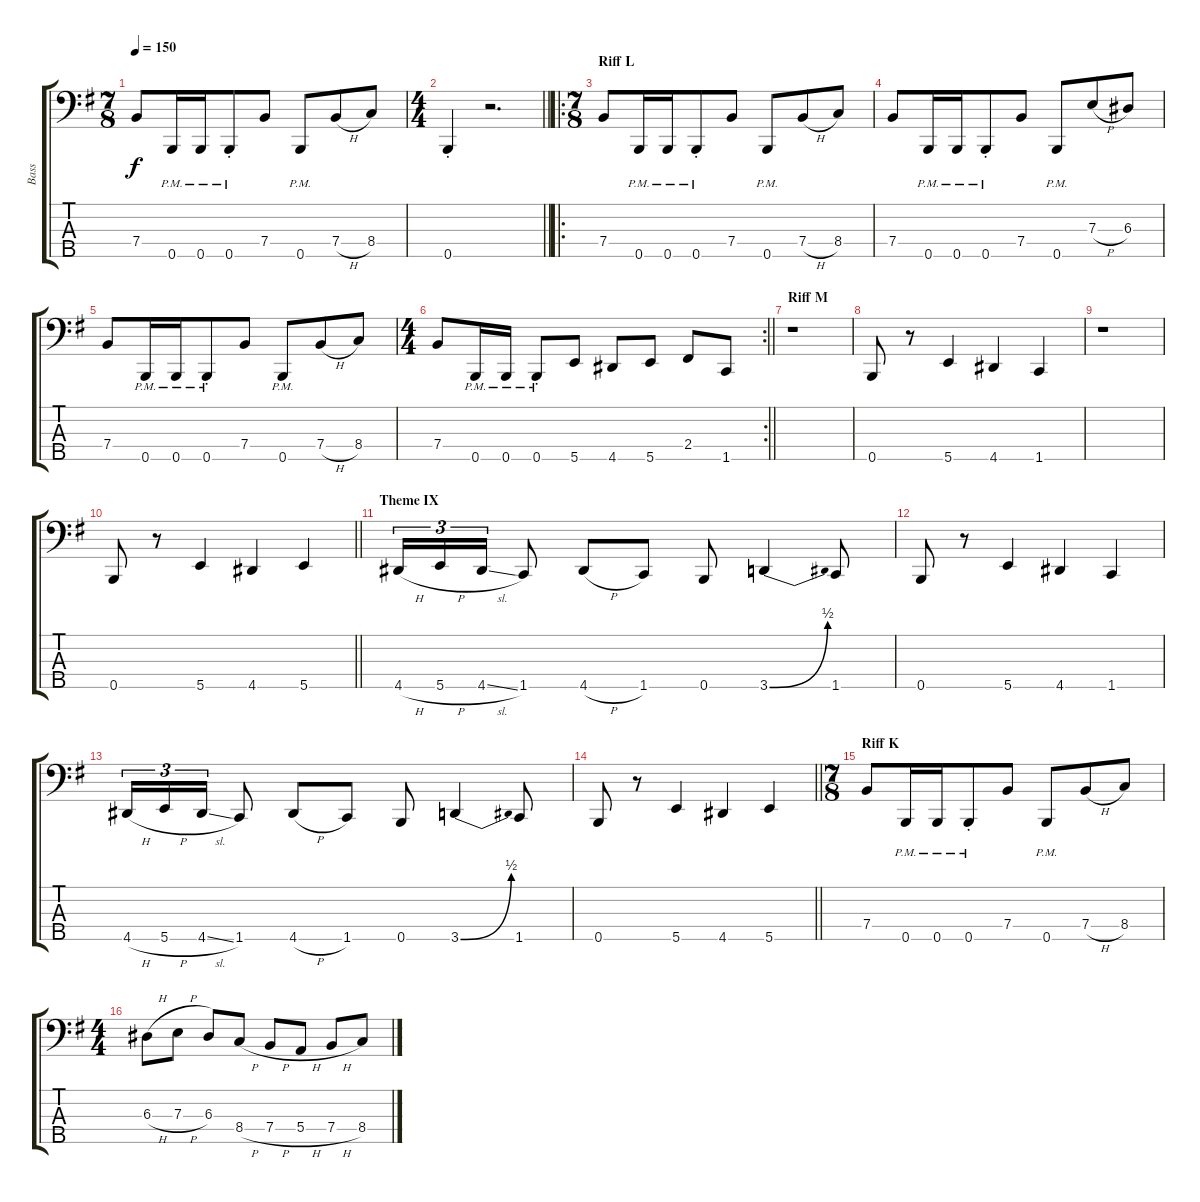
\track ("Bass" "Bass") {instrument electricbassfinger}
\staff {score tabs}
\tuning (G2 D2 A1 E1 B0) {hide}
\ts (7 8)
\tempo 150
\clef f4
\ks eminor
7.4.8{dy f} 0.5{pm}.16 0.5{pm}.16 0.5{pm st}.8 7.4.8 0.5{pm}.8 7.4{h}.8 8.4.8 |
\ts (4 4)
\barLineRight lightlight
0.5{st}.4 r.2{d} |
\ro
\ts (7 8)
\section ("" "Riff L")
7.4.8 0.5{pm}.16 0.5{pm}.16 0.5{pm st}.8 7.4.8 0.5{pm}.8 7.4{h}.8 8.4.8 |
7.4.8 0.5{pm}.16 0.5{pm}.16 0.5{pm st}.8 7.4.8 0.5{pm}.8 7.3{h}.8 6.3.8 |
7.4.8 0.5{pm}.16 0.5{pm}.16 0.5{pm st}.8 7.4.8 0.5{pm}.8 7.4{h}.8 8.4.8 |
\rc 2
\ts (4 4)
\barLineRight lightlight
7.4.8 0.5{pm}.16 0.5{pm}.16 0.5{pm st}.8 5.5.8 4.5.8 5.5.8 2.4.8 1.5.8 |
\section ("" "Riff M")
r.1 |
0.5.8 r.8 5.5.4 4.5.4 1.5.4 |
r.1 |
\barLineRight lightlight
0.5.8 r.8 5.5.4 4.5.4 5.5.4 |
\section ("" "Theme IX")
4.5{h}.16{tu (3 2)} 5.5{h}.16{tu (3 2)} 4.5{sl}.16{tu (3 2)} 1.5.8 4.5{h}.8 1.5.8 0.5.8 3.5{be (bend 0 0 60 2)}.4 1.5.8 |
0.5.8 r.8 5.5.4 4.5.4 1.5.4 |
4.5{h}.16{tu (3 2)} 5.5{h}.16{tu (3 2)} 4.5{sl}.16{tu (3 2)} 1.5.8 4.5{h}.8 1.5.8 0.5.8 3.5{be (bend 0 0 60 2)}.4 1.5.8 |
\barLineRight lightlight
0.5.8 r.8 5.5.4 4.5.4 5.5.4 |
\ts (7 8)
\section ("" "Riff K")
7.4.8 0.5{pm}.16 0.5{pm}.16 0.5{pm st}.8 7.4.8 0.5{pm}.8 7.4{h}.8 8.4.8 |
\ts (4 4)
6.3{h}.8 7.3{h}.8 6.3.8 8.4{h}.8 7.4{h}.8 5.4{h}.8 7.4{h}.8 8.4.8
